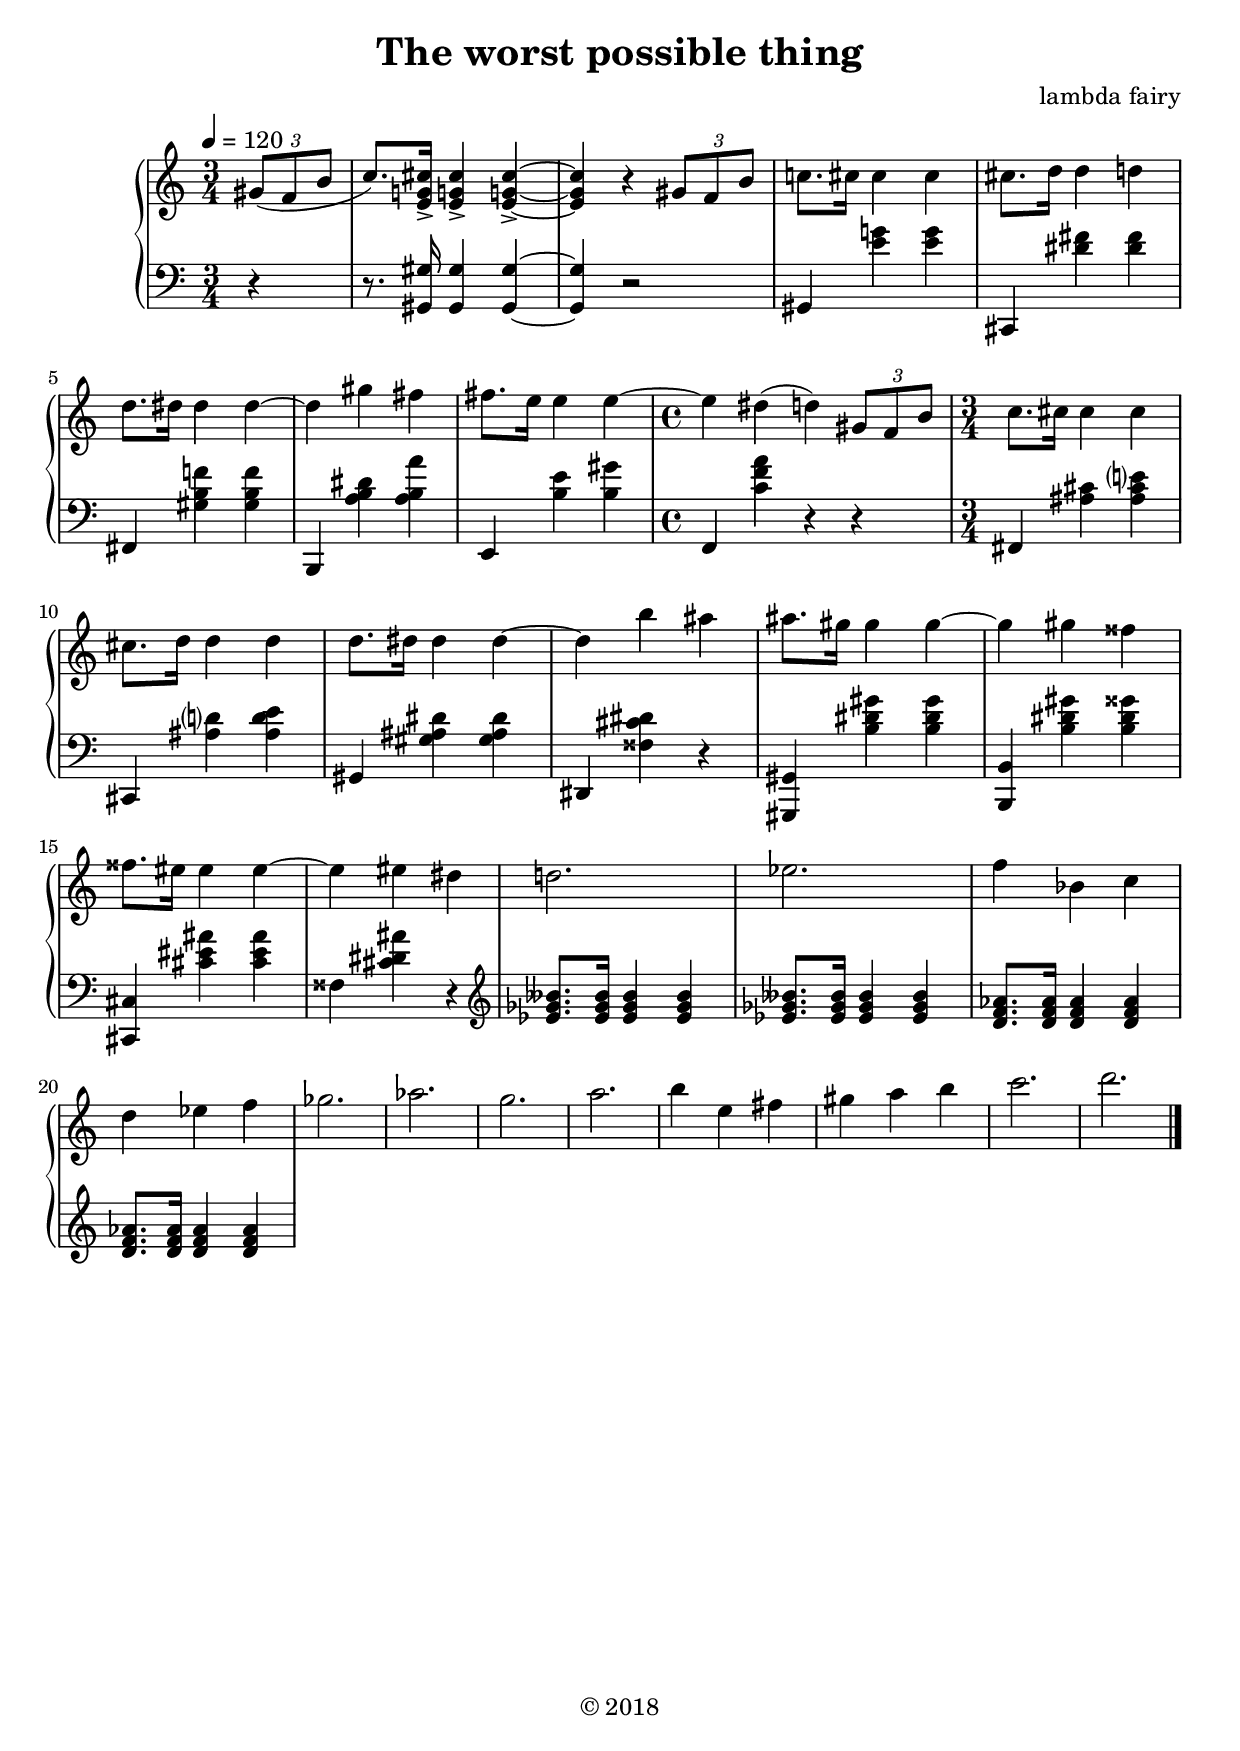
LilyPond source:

\version "2.18.2"

\include "articulate.ly"
\include "shared.ily"

#(set-global-staff-size 21)

\header {
    title = "The worst possible thing"
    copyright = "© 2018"
    }

A = {
    \set Staff.midiInstrument = #"acoustic grand"
    \tempo 4 = 120
    \key c \major

    \time 3/4

    \relative c'' {
        \partial 4
        \times 2/3 { gs8( f b }
        | c8.) <cs g e>16-> q4-> q-> ~
        | q r

        \times 2/3 { gs8 f b }
        | c8. cs16 cs4 cs
        | cs8. d16 d4 d
        | d8. ds16 ds4 ds ~
        | ds gs fs
        | fs8. e16 e4 e ~

        \time 4/4
        | e ds( d)
        }

    \relative c'' {
        \times 2/3 { gs8 f b }
        \time 3/4
        | c8. cs16 cs4 cs
        | cs8. d16 d4 d
        | d8. ds16 ds4 ds ~
        | ds b' as

        | as8. gs16 gs4 gs ~
        | gs gs fss
        | fss8. es16 es4 es ~
        | es es ds
        }

    \relative c'' {
        | d2.
        | ef
        | f4 bf, c
        | d ef f
        | gf2.
        | af

        | g2.
        | a
        | b4 e, fs
        | gs a b
        | c2.
        | d
        }

    \bar "|."
    }

B = {
    \clef bass
    \set Staff.midiInstrument = #"acoustic grand"
    \key c \major

    \relative c {
        r4
        | r8. <gs gs'>16 q4 q ~
        | q r2

        | gs4 <e'' g> q
        | cs,, <ds'' fs> q
        | fs,, <gs' b f'> q
        | b,, <a'' b ds> <a b a'>

        | e, <b'' e> <b gs'>
        | f, <c'' f a> r
        }

    \relative c {
        r
        | fs, <as' cs> <as cs e?>
        | cs,, <as'' d?> <as d e>
        | gs, <gs' as ds> q
        | ds, <fss' cs' ds> r

        | <gs,, gs'> <b'' ds gs> q
        | <b,, b'> <b'' ds gs> <b ds gss>
        | <cs,, cs'> <cs'' es as> q
        | fss, <cs' ds as'> r
        }

    \clef treble
    \relative c' {
        \repeat unfold 2 { | <ef gf bff>8. q16 q4 q }
        \repeat unfold 2 { | <d f af>8. q16 q4 q }
        }

    }

stuff = <<
    \new PianoStaff <<
        #(set-accidental-style 'piano)
        \new Staff = "A" { \A }
        \new Staff = "B" { \B }
        >>
    >>

\score {
    \stuff
    \layout { }
    }

\score {
    \articulate \stuff
    \midi { }
    }
